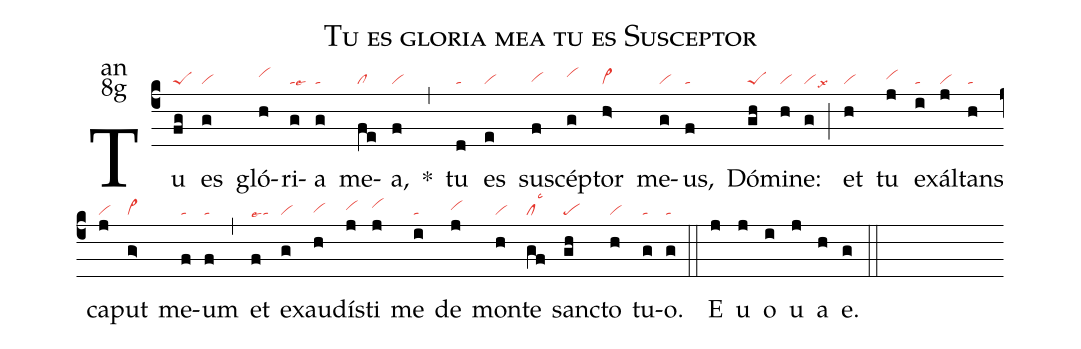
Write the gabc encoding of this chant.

name:Tu es gloria mea tu es Susceptor;
office-part:an;
mode:8g;
nabc-lines:1;
%%
(c4) Tu(fg|peS) es(g|vi) gló(h|vihi)ri(g|talse6)a(g|ta) me(fe|cl)a,(f|vi) *(,) tu(d|ta) es(e|vi) sus(f|vihg)cép(g|vihi)tor(h>|cl~) me(g|vi)us,(f|ta) Dó(gh|peS)mi(h|vi)ne:(g|vilsx9) (;) et(h|vi) tu(j|vihh) e(i|ta)xál(j|vi)tans(h|ta) ca(j|vi)put(g>|cl~) me(f|ta)um(f|ta) (,) et(f|talse7) e(g|vi)xau(h|vihg)dís(j|vihh)ti(j|vihi) me(i|ta) de(j|vihh) mon(h|vi)te(gf|cllsc3) san(gh|pe)cto(h|vi) tu(g|ta)o.(g|ta) (::) <eu> E(j) u(j) o(i) u(j) a(h) e.(g) </eu>(::)
